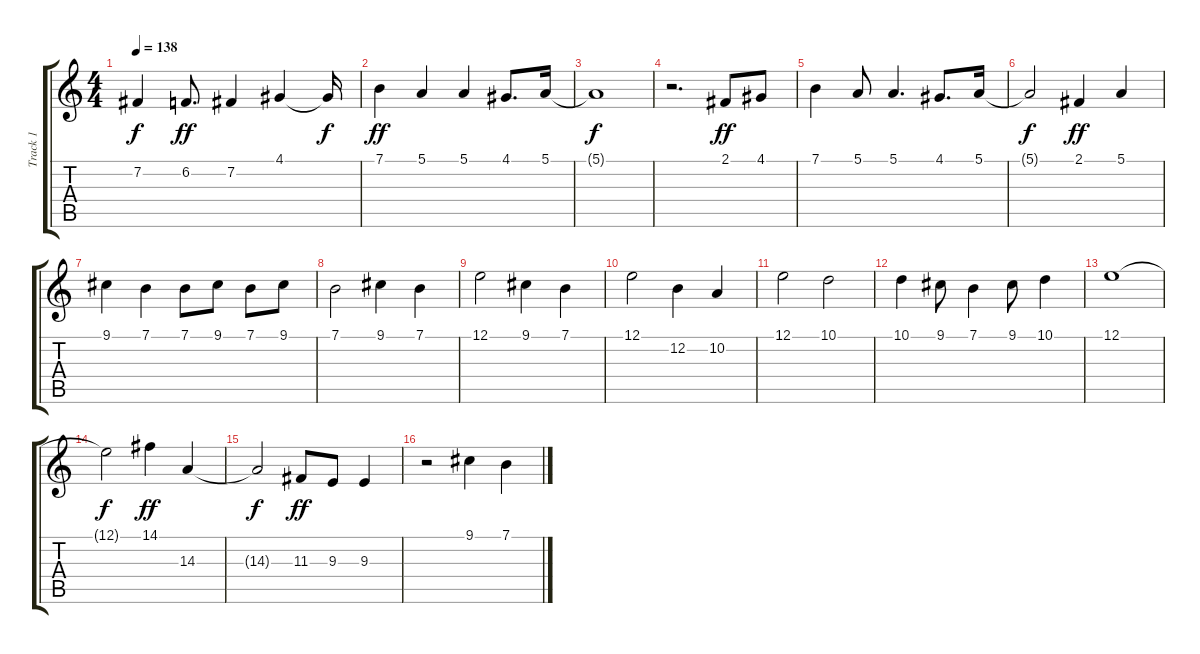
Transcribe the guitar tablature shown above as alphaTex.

\track ("Track 1" "Track 1") {instrument clarinet}
\staff {score tabs}
\tuning (E4 B3 G3 D3 A2 E2) {hide}
\ts (4 4)
\tempo 138
\clef g2
\ks c
7.2{t}.4{dy f} 6.2.8{d dy ff} 7.2.4 4.1.4 4.1{t}.16{dy f} |
7.1.4{dy ff} 5.1.4 5.1.4 4.1.8{d} 5.1.16 |
5.1{t}.1{dy f} |
r.2{d} 2.1.8{dy ff} 4.1.8 |
7.1.4 5.1.8 5.1.4{d} 4.1.8{d} 5.1.16 |
5.1{t}.2{dy f} 2.1.4{dy ff} 5.1.4 |
9.1.4 7.1.4 7.1.8 9.1.8 7.1.8 9.1.8 |
7.1.2 9.1.4 7.1.4 |
12.1.2 9.1.4 7.1.4 |
12.1.2 12.2.4 10.2.4 |
12.1.2 10.1.2 |
10.1.4 9.1.8 7.1.4 9.1.8 10.1.4 |
12.1.1 |
12.1{t}.2{dy f} 14.1.4{dy ff} 14.3.4 |
14.3{t}.2{dy f} 11.3.8{dy ff} 9.3.8 9.3.4 |
r.2 9.1.4 7.1.4
